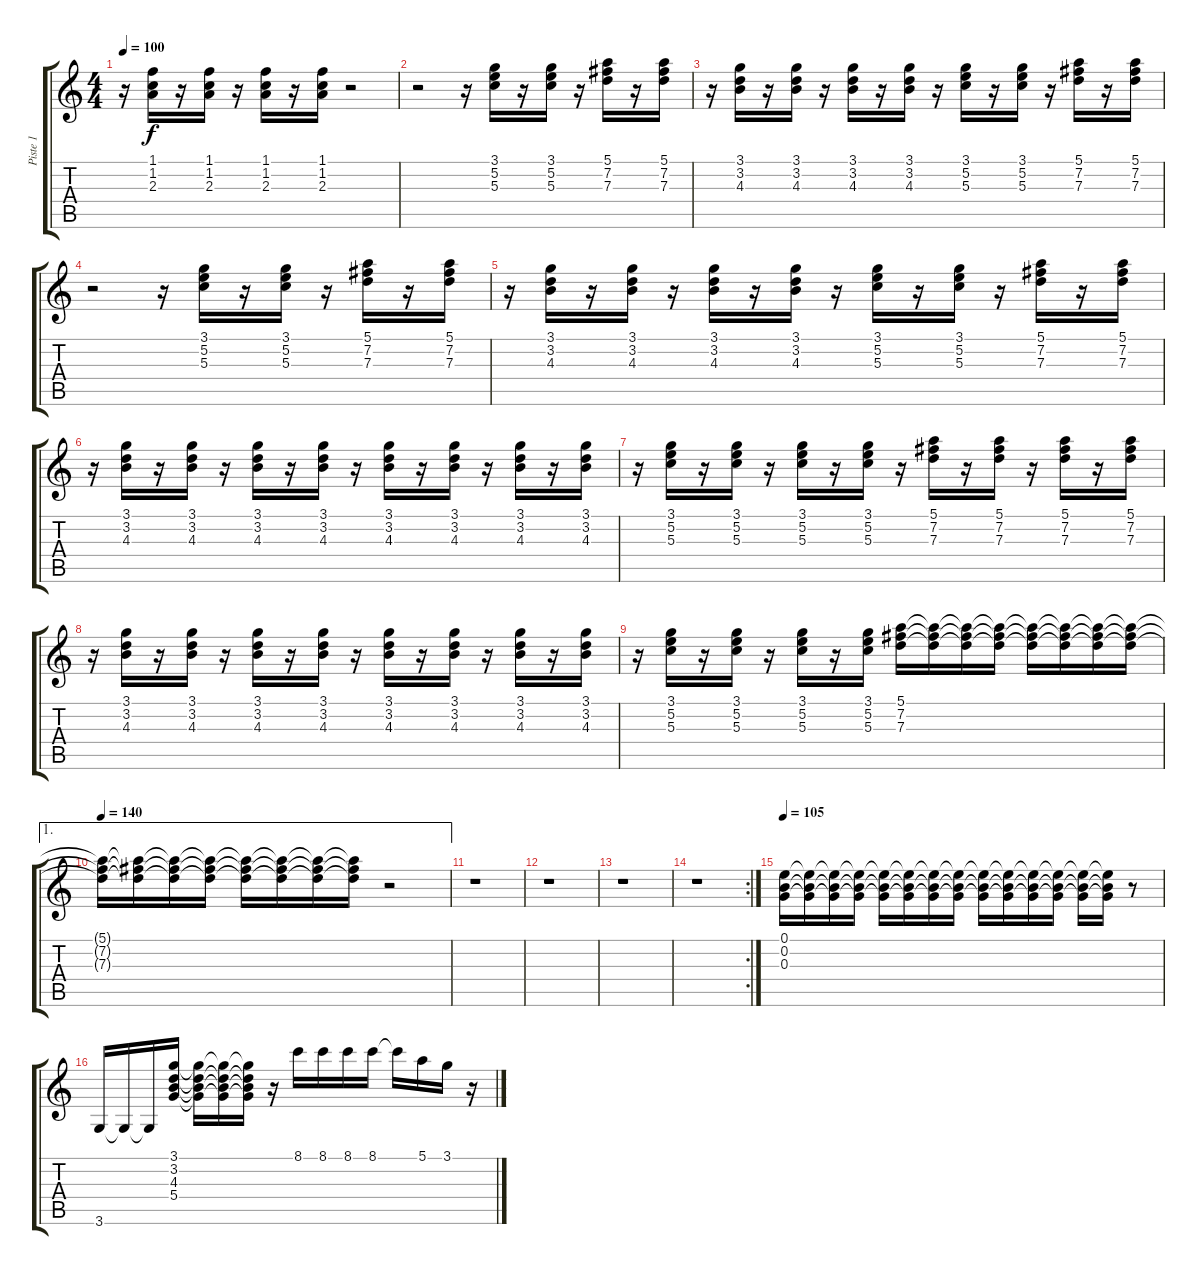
\track ("Piste 1" "Piste 1") {instrument acousticguitarsteel}
\staff {score tabs}
\tuning (E4 B3 G3 D3 A2 E2) {hide}
\ts (4 4)
\tempo 100
\clef g2
\ks c
r.16{dy f} (1.1 1.2 2.3).16 r.16 (1.1 1.2 2.3).16 r.16 (1.1 1.2 2.3).16 r.16 (1.1 1.2 2.3).16 r.2 |
r.2 r.16 (3.1 5.2 5.3).16 r.16 (3.1 5.2 5.3).16 r.16 (5.1 7.2 7.3).16 r.16 (5.1 7.2 7.3).16 |
r.16 (3.1 3.2 4.3).16 r.16 (3.1 3.2 4.3).16 r.16 (3.1 3.2 4.3).16 r.16 (3.1 3.2 4.3).16 r.16 (3.1 5.2 5.3).16 r.16 (3.1 5.2 5.3).16 r.16 (5.1 7.2 7.3).16 r.16 (5.1 7.2 7.3).16 |
r.2 r.16 (3.1 5.2 5.3).16 r.16 (3.1 5.2 5.3).16 r.16 (5.1 7.2 7.3).16 r.16 (5.1 7.2 7.3).16 |
r.16 (3.1 3.2 4.3).16 r.16 (3.1 3.2 4.3).16 r.16 (3.1 3.2 4.3).16 r.16 (3.1 3.2 4.3).16 r.16 (3.1 5.2 5.3).16 r.16 (3.1 5.2 5.3).16 r.16 (5.1 7.2 7.3).16 r.16 (5.1 7.2 7.3).16 |
r.16 (3.1 3.2 4.3).16 r.16 (3.1 3.2 4.3).16 r.16 (3.1 3.2 4.3).16 r.16 (3.1 3.2 4.3).16 r.16 (3.1 3.2 4.3).16 r.16 (3.1 3.2 4.3).16 r.16 (3.1 3.2 4.3).16 r.16 (3.1 3.2 4.3).16 |
r.16 (3.1 5.2 5.3).16 r.16 (3.1 5.2 5.3).16 r.16 (3.1 5.2 5.3).16 r.16 (3.1 5.2 5.3).16 r.16 (5.1 7.2 7.3).16 r.16 (5.1 7.2 7.3).16 r.16 (5.1 7.2 7.3).16 r.16 (5.1 7.2 7.3).16 |
r.16 (3.1 3.2 4.3).16 r.16 (3.1 3.2 4.3).16 r.16 (3.1 3.2 4.3).16 r.16 (3.1 3.2 4.3).16 r.16 (3.1 3.2 4.3).16 r.16 (3.1 3.2 4.3).16 r.16 (3.1 3.2 4.3).16 r.16 (3.1 3.2 4.3).16 |
r.16 (3.1 5.2 5.3).16 r.16 (3.1 5.2 5.3).16 r.16 (3.1 5.2 5.3).16 r.16 (3.1 5.2 5.3).16 (5.1 7.2 7.3).16 (5.1{t} 7.2{t} 7.3{t}).16 (5.1{t} 7.2{t} 7.3{t}).16 (5.1{t} 7.2{t} 7.3{t}).16 (5.1{t} 7.2{t} 7.3{t}).16 (5.1{t} 7.2{t} 7.3{t}).16 (5.1{t} 7.2{t} 7.3{t}).16 (5.1{t} 7.2{t} 7.3{t}).16 |
\ae 1
\tempo 140
(5.1{t} 7.2{t} 7.3{t}).16 (5.1{t} 7.2{t} 7.3{t}).16 (5.1{t} 7.2{t} 7.3{t}).16 (5.1{t} 7.2{t} 7.3{t}).16 (5.1{t} 7.2{t} 7.3{t}).16 (5.1{t} 7.2{t} 7.3{t}).16 (5.1{t} 7.2{t} 7.3{t}).16 (5.1{t} 7.2{t} 7.3{t}).16 r.2 |
r.1 |
r.1 |
r.1 |
\rc 2
r.1 |
\tempo 105
(0.1 0.2 0.3).16 (0.1{t} 0.2{t} 0.3{t}).16 (0.1{t} 0.2{t} 0.3{t}).16 (0.1{t} 0.2{t} 0.3{t}).16 (0.1{t} 0.2{t} 0.3{t}).16 (0.1{t} 0.2{t} 0.3{t}).16 (0.1{t} 0.2{t} 0.3{t}).16 (0.1{t} 0.2{t} 0.3{t}).16 (0.1{t} 0.2{t} 0.3{t}).16 (0.1{t} 0.2{t} 0.3{t}).16 (0.1{t} 0.2{t} 0.3{t}).16 (0.1{t} 0.2{t} 0.3{t}).16 (0.1{t} 0.2{t} 0.3{t}).16 (0.1{t} 0.2{t} 0.3{t}).16 r.8 |
3.6.16 3.6{t}.16 3.6{t}.16 (3.1 3.2 4.3 5.4).16 (3.1{t} 3.2{t} 4.3{t} 5.4{t}).16 (3.1{t} 3.2{t} 4.3{t} 5.4{t}).16 (3.1{t} 3.2{t} 4.3{t} 5.4{t}).16 r.16 8.1.16 8.1.16 8.1.16 8.1.16 8.1{t}.16 5.1.16 3.1.16 r.16
